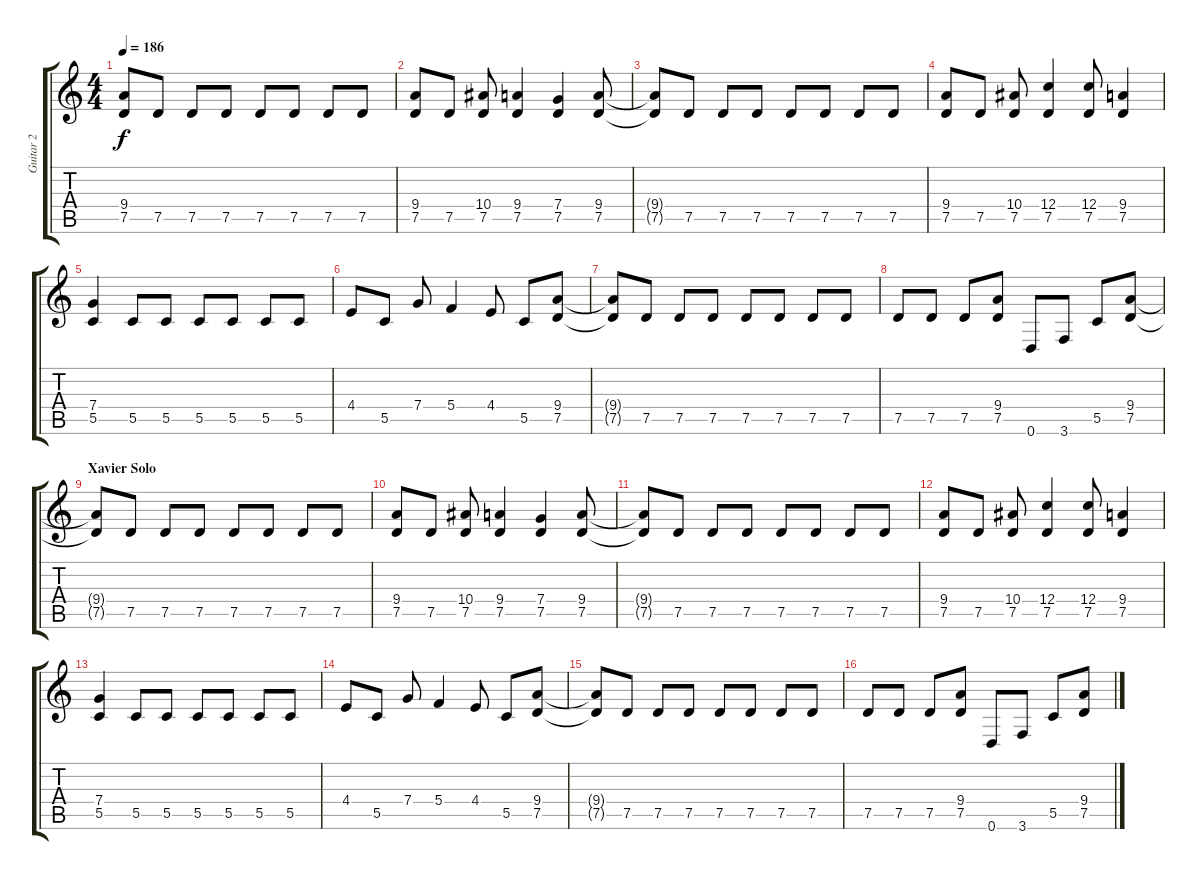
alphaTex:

\track ("Guitar 2" "Guitar 2") {instrument distortionguitar}
\staff {score tabs}
\tuning (D4 A3 F3 C3 G2 D2) {hide}
\ts (4 4)
\tempo 186
\clef g2
\ks c
(9.4{t} 7.5{t}).8{dy f} 7.5.8 7.5.8 7.5.8 7.5.8 7.5.8 7.5.8 7.5.8 |
(9.4 7.5).8 7.5.8 (10.4 7.5).8 (9.4 7.5).4 (7.4 7.5).4 (9.4 7.5).8 |
(9.4{t} 7.5{t}).8 7.5.8 7.5.8 7.5.8 7.5.8 7.5.8 7.5.8 7.5.8 |
(9.4 7.5).8 7.5.8 (10.4 7.5).8 (12.4 7.5).4 (12.4 7.5).8 (9.4 7.5).4 |
(7.4 5.5).4 5.5.8 5.5.8 5.5.8 5.5.8 5.5.8 5.5.8 |
4.4.8 5.5.8 7.4.8 5.4.4 4.4.8 5.5.8 (9.4 7.5).8 |
(9.4{t} 7.5{t}).8 7.5.8 7.5.8 7.5.8 7.5.8 7.5.8 7.5.8 7.5.8 |
7.5.8 7.5.8 7.5.8 (9.4 7.5).8 0.6.8 3.6.8 5.5.8 (9.4 7.5).8 |
\section ("" "Xavier Solo")
(9.4{t} 7.5{t}).8 7.5.8 7.5.8 7.5.8 7.5.8 7.5.8 7.5.8 7.5.8 |
(9.4 7.5).8 7.5.8 (10.4 7.5).8 (9.4 7.5).4 (7.4 7.5).4 (9.4 7.5).8 |
(9.4{t} 7.5{t}).8 7.5.8 7.5.8 7.5.8 7.5.8 7.5.8 7.5.8 7.5.8 |
(9.4 7.5).8 7.5.8 (10.4 7.5).8 (12.4 7.5).4 (12.4 7.5).8 (9.4 7.5).4 |
(7.4 5.5).4 5.5.8 5.5.8 5.5.8 5.5.8 5.5.8 5.5.8 |
4.4.8 5.5.8 7.4.8 5.4.4 4.4.8 5.5.8 (9.4 7.5).8 |
(9.4{t} 7.5{t}).8 7.5.8 7.5.8 7.5.8 7.5.8 7.5.8 7.5.8 7.5.8 |
7.5.8 7.5.8 7.5.8 (9.4 7.5).8 0.6.8 3.6.8 5.5.8 (9.4 7.5).8
